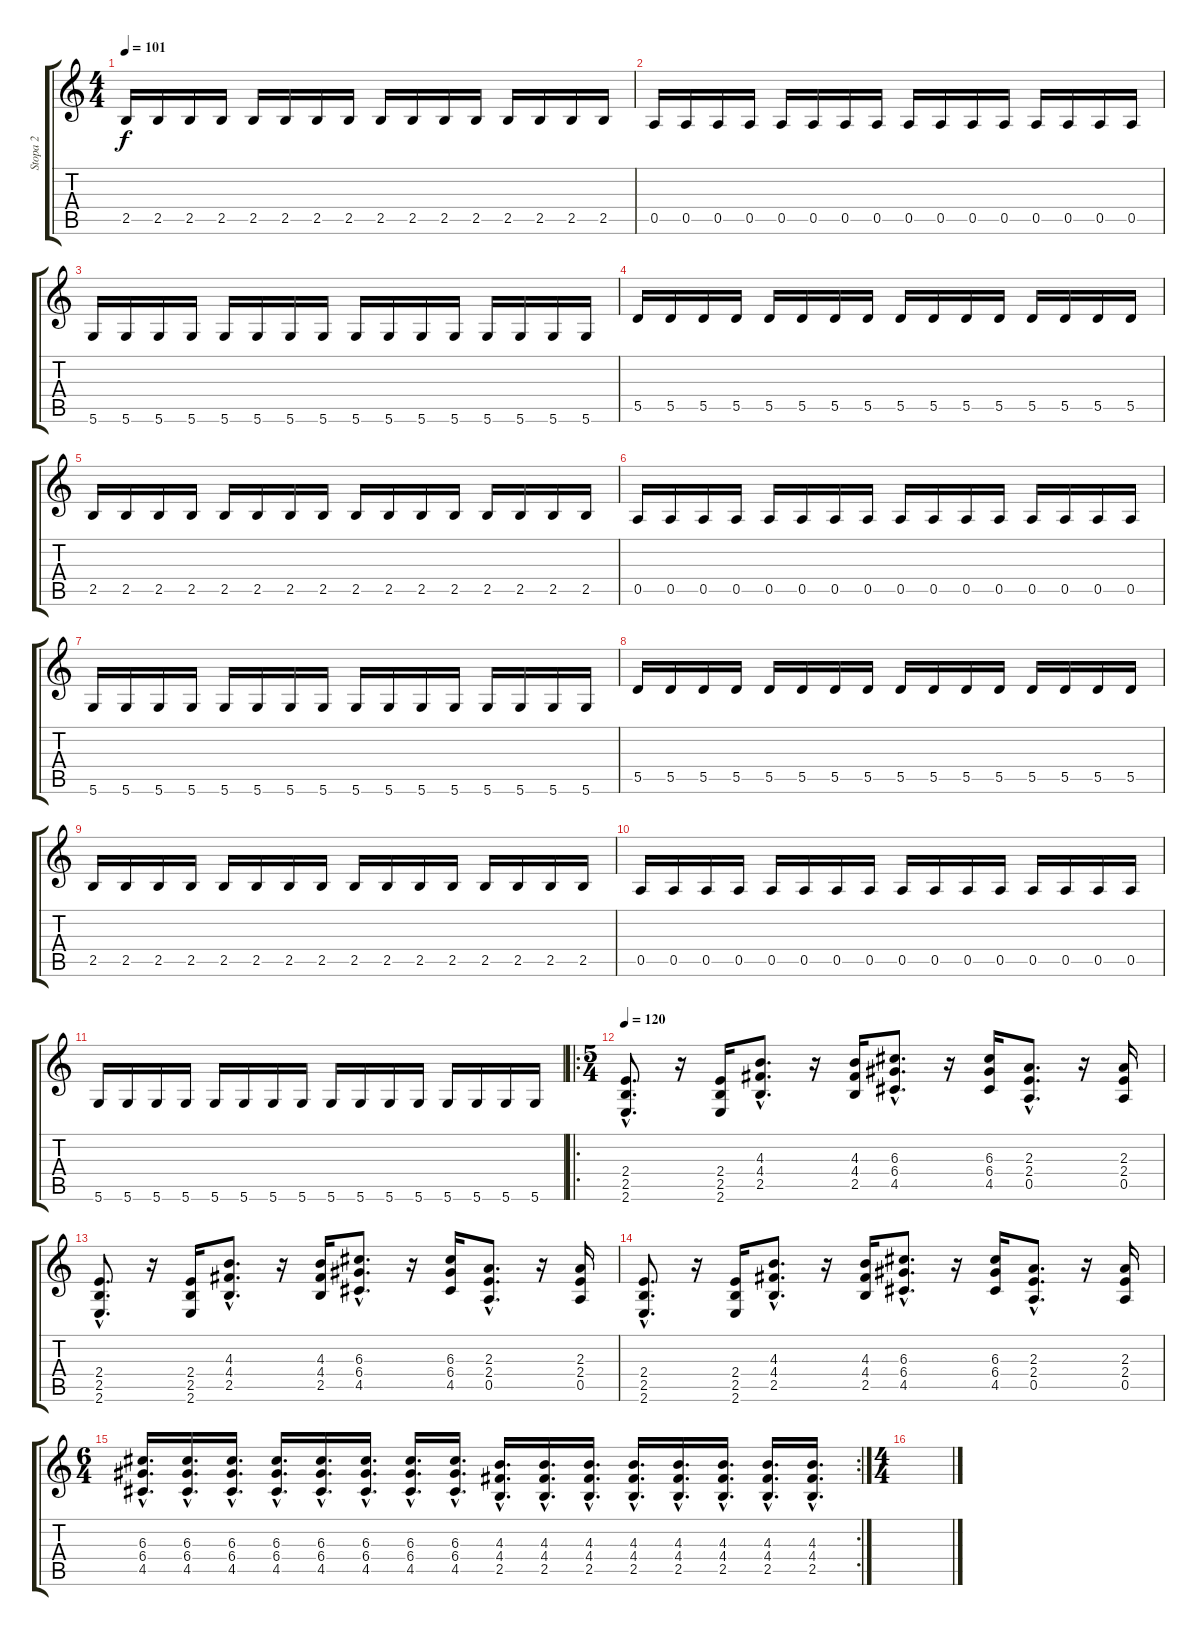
\track ("Stopa 2" "Stopa 2") {instrument electricbassfinger}
\staff {score tabs}
\tuning (E4 B3 G3 D3 A2 D2) {hide}
\ts (4 4)
\tempo 101
\clef g2
\ks c
2.5.16{dy f} 2.5.16 2.5.16 2.5.16 2.5.16 2.5.16 2.5.16 2.5.16 2.5.16 2.5.16 2.5.16 2.5.16 2.5.16 2.5.16 2.5.16 2.5.16 |
0.5.16 0.5.16 0.5.16 0.5.16 0.5.16 0.5.16 0.5.16 0.5.16 0.5.16 0.5.16 0.5.16 0.5.16 0.5.16 0.5.16 0.5.16 0.5.16 |
5.6.16 5.6.16 5.6.16 5.6.16 5.6.16 5.6.16 5.6.16 5.6.16 5.6.16 5.6.16 5.6.16 5.6.16 5.6.16 5.6.16 5.6.16 5.6.16 |
5.5.16 5.5.16 5.5.16 5.5.16 5.5.16 5.5.16 5.5.16 5.5.16 5.5.16 5.5.16 5.5.16 5.5.16 5.5.16 5.5.16 5.5.16 5.5.16 |
2.5.16 2.5.16 2.5.16 2.5.16 2.5.16 2.5.16 2.5.16 2.5.16 2.5.16 2.5.16 2.5.16 2.5.16 2.5.16 2.5.16 2.5.16 2.5.16 |
0.5.16 0.5.16 0.5.16 0.5.16 0.5.16 0.5.16 0.5.16 0.5.16 0.5.16 0.5.16 0.5.16 0.5.16 0.5.16 0.5.16 0.5.16 0.5.16 |
5.6.16 5.6.16 5.6.16 5.6.16 5.6.16 5.6.16 5.6.16 5.6.16 5.6.16 5.6.16 5.6.16 5.6.16 5.6.16 5.6.16 5.6.16 5.6.16 |
5.5.16 5.5.16 5.5.16 5.5.16 5.5.16 5.5.16 5.5.16 5.5.16 5.5.16 5.5.16 5.5.16 5.5.16 5.5.16 5.5.16 5.5.16 5.5.16 |
2.5.16 2.5.16 2.5.16 2.5.16 2.5.16 2.5.16 2.5.16 2.5.16 2.5.16 2.5.16 2.5.16 2.5.16 2.5.16 2.5.16 2.5.16 2.5.16 |
0.5.16 0.5.16 0.5.16 0.5.16 0.5.16 0.5.16 0.5.16 0.5.16 0.5.16 0.5.16 0.5.16 0.5.16 0.5.16 0.5.16 0.5.16 0.5.16 |
5.6.16 5.6.16 5.6.16 5.6.16 5.6.16 5.6.16 5.6.16 5.6.16 5.6.16 5.6.16 5.6.16 5.6.16 5.6.16 5.6.16 5.6.16 5.6.16 |
\ro
\ts (5 4)
\tempo 120
(2.4{hac} 2.5{hac} 2.6{hac}).8{d} r.16 (2.4 2.5 2.6).16 (4.3{hac} 4.4{hac} 2.5{hac}).8{d} r.16 (4.3 4.4 2.5).16 (6.3{hac} 6.4{hac} 4.5{hac}).8{d} r.16 (6.3 6.4 4.5).16 (2.3{hac} 2.4{hac} 0.5{hac}).8{d} r.16 (2.3 2.4 0.5).16 |
(2.4{hac} 2.5{hac} 2.6{hac}).8{d} r.16 (2.4 2.5 2.6).16 (4.3{hac} 4.4{hac} 2.5{hac}).8{d} r.16 (4.3 4.4 2.5).16 (6.3{hac} 6.4{hac} 4.5{hac}).8{d} r.16 (6.3 6.4 4.5).16 (2.3{hac} 2.4{hac} 0.5{hac}).8{d} r.16 (2.3 2.4 0.5).16 |
(2.4{hac} 2.5{hac} 2.6{hac}).8{d} r.16 (2.4 2.5 2.6).16 (4.3{hac} 4.4{hac} 2.5{hac}).8{d} r.16 (4.3 4.4 2.5).16 (6.3{hac} 6.4{hac} 4.5{hac}).8{d} r.16 (6.3 6.4 4.5).16 (2.3{hac} 2.4{hac} 0.5{hac}).8{d} r.16 (2.3 2.4 0.5).16 |
\rc 2
\ts (6 4)
(6.3{hac} 6.4{hac} 4.5{hac}).16{d} (6.3{hac} 6.4{hac} 4.5{hac}).16{d} (6.3{hac} 6.4{hac} 4.5{hac}).16{d} (6.3{hac} 6.4{hac} 4.5{hac}).16{d} (6.3{hac} 6.4{hac} 4.5{hac}).16{d} (6.3{hac} 6.4{hac} 4.5{hac}).16{d} (6.3{hac} 6.4{hac} 4.5{hac}).16{d} (6.3{hac} 6.4{hac} 4.5{hac}).16{d} (4.3{hac} 4.4{hac} 2.5{hac}).16{d} (4.3{hac} 4.4{hac} 2.5{hac}).16{d} (4.3{hac} 4.4{hac} 2.5{hac}).16{d} (4.3{hac} 4.4{hac} 2.5{hac}).16{d} (4.3{hac} 4.4{hac} 2.5{hac}).16{d} (4.3{hac} 4.4{hac} 2.5{hac}).16{d} (4.3{hac} 4.4{hac} 2.5{hac}).16{d} (4.3{hac} 4.4{hac} 2.5{hac}).16{d} |
\ts (4 4)
